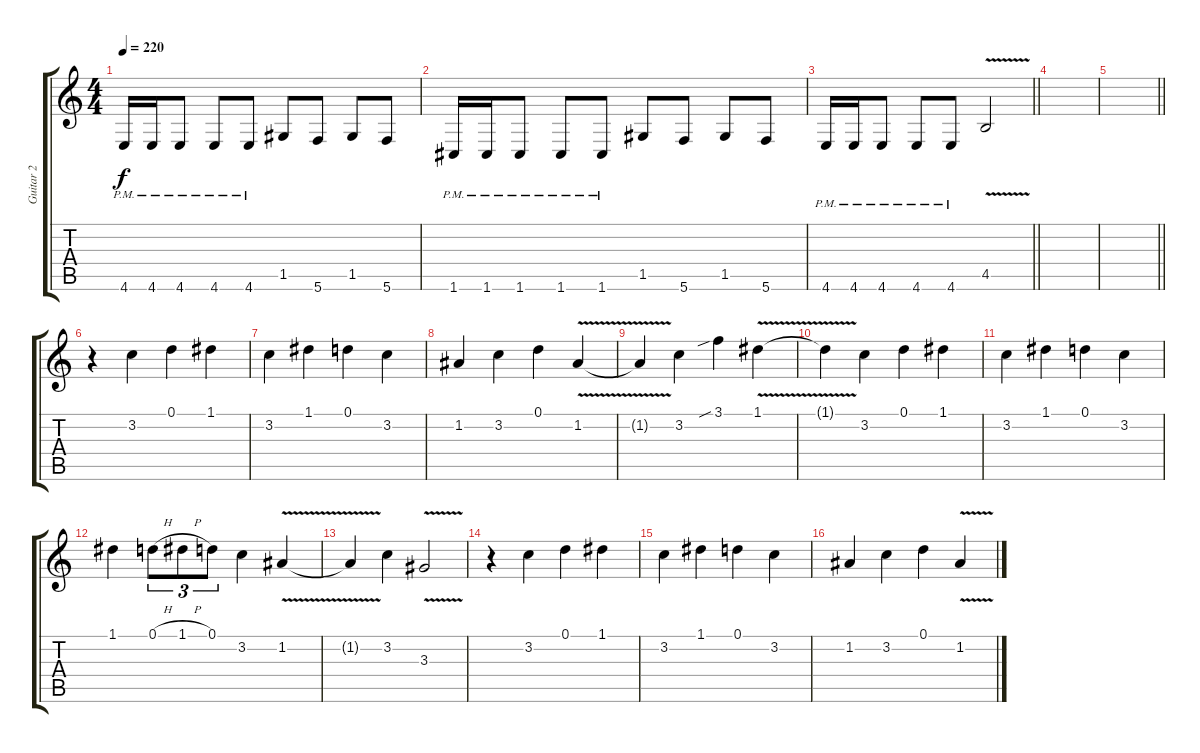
\track ("Guitar 2" "Guitar 2") {instrument distortionguitar}
\staff {score tabs}
\tuning (D4 A3 F3 C3 G2 C2) {hide}
\ts (4 4)
\tempo 220
\clef g2
\ks c
4.6{pm}.16{dy f} 4.6{pm}.16 4.6{pm}.8 4.6{pm}.8 4.6{pm}.8 1.5.8 5.6.8 1.5.8 5.6.8 |
1.6{pm}.16 1.6{pm}.16 1.6{pm}.8 1.6{pm}.8 1.6{pm}.8 1.5.8 5.6.8 1.5.8 5.6.8 |
\barLineRight lightlight
4.6{pm}.16 4.6{pm}.16 4.6{pm}.8 4.6{pm}.8 4.6{pm}.8 4.5{v}.2 |
|
\barLineRight lightlight
|
r.4 3.2.4 0.1.4 1.1.4 |
3.2.4 1.1.4 0.1.4 3.2.4 |
1.2.4 3.2.4 0.1.4 1.2{v}.4 |
1.2{t}.4 3.2.4 3.1{sib}.4 1.1{v}.4 |
1.1{t}.4 3.2.4 0.1.4 1.1.4 |
3.2.4 1.1.4 0.1.4 3.2.4 |
1.1.4 0.1{h}.8{tu (3 2)} 1.1{h}.8{tu (3 2)} 0.1.8{tu (3 2)} 3.2.4 1.2{v}.4 |
1.2{t}.4 3.2.4 3.3{v}.2 |
r.4 3.2.4 0.1.4 1.1.4 |
3.2.4 1.1.4 0.1.4 3.2.4 |
1.2.4 3.2.4 0.1.4 1.2{v}.4
